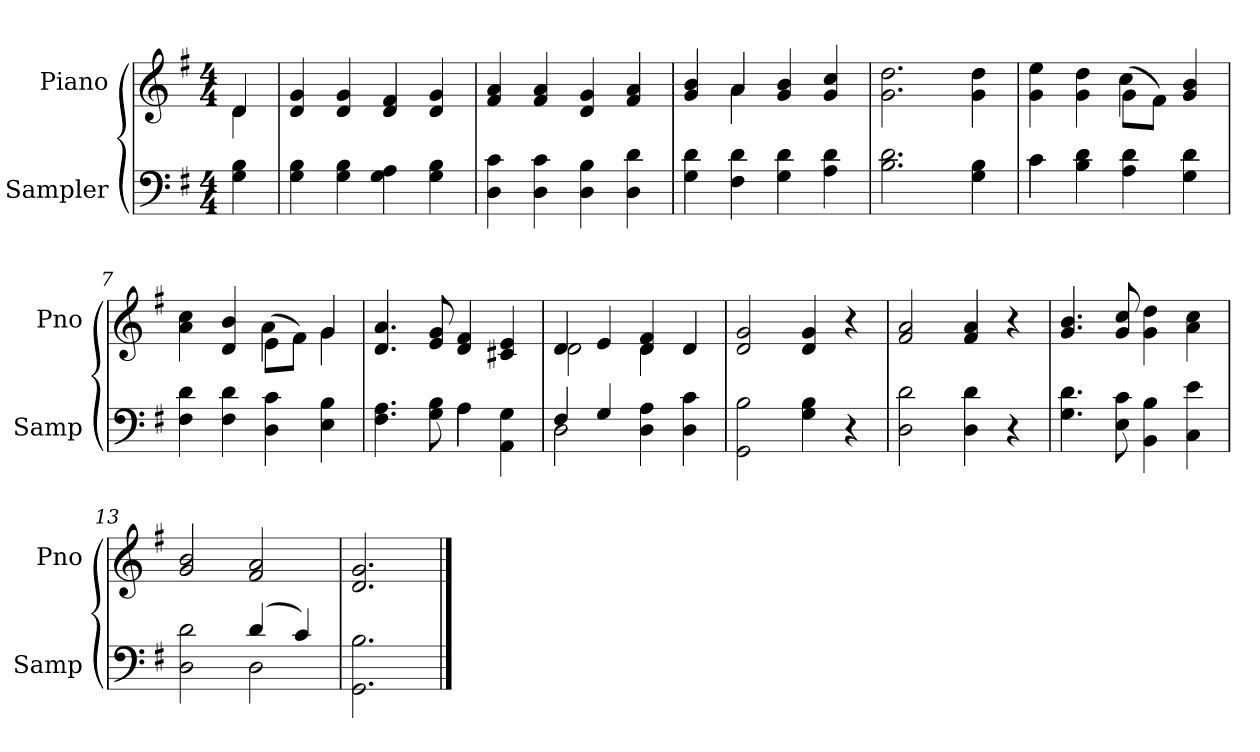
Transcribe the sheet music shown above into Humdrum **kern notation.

**kern	**kern
*part2	*part1
*staff2	*staff1
*I"Sampler	*I"Piano
*I'Samp	*I'Pno
*clefF4	*clefG2
*k[f#]	*k[f#]
*G:	*G:
*M4/4	*M4/4
=1	=1
*	*^
4G 4B	4d/	4d
*	*v	*v
=2	=2
4G 4B	4d 4g
4G 4B	4d 4g
4G 4A	4d 4f#
4G 4B	4d 4g
=3	=3
4D 4c	4f# 4a
4D 4c	4f# 4a
4D 4B	4d 4g
4D 4d	4f# 4a
=4	=4
*	*^
4G 4d	4g 4b	4ryy
4F# 4d	4a/	4a
4G 4d	4g 4b	2ryy
4A 4d	4g 4cc	.
*	*v	*v
=5	=5
2.B 2.d	2.g 2.dd
4G 4B	4g 4dd
=6	=6
*^	*^
4c\	4c	4g 4ee	2ryy
4B 4d	2.ryy	4g 4dd	.
4A 4d	.	(8g\L	4cc
.	.	8f#\J)	.
4G 4d	.	4g 4b	4ryy
*v	*v	*	*
=7	=7	=7
4F# 4d	4a 4cc	2ryy
4F# 4d	4d 4b	.
4D 4c	(8e\L	4a
.	8f#\J)	.
4E 4B	4g/	4g
*	*v	*v
=8	=8
*^	*
4.F# 4.A	2ryy	4.d 4.a
8G 8B	.	8e 8g
4A\	4A	4d 4f#
4AA 4G	4ryy	4c#X 4e
=9	=9	=9
*	*	*^
4F#/	2D	4d/	2d
4G/	.	4e/	.
4D 4A	2ryy	4d 4f#	4d
4D 4c	.	4d/	4ryy
*v	*v	*	*
*	*v	*v
=10	=10
2GG 2B	2d 2g
4G 4B	4d 4g
4r	4r
=11	=11
2D 2d	2f# 2a
4D 4d	4f# 4a
4r	4r
=12	=12
4.G 4.d	4.g 4.b
8E 8c	8g 8cc
4BB 4B	4g 4dd
4C 4e	4a 4cc
=13	=13
*^	*
2D 2d	2ryy	2g 2b
(4d/	2D	2f# 2a
4c/)	.	.
*v	*v	*
=14	=14
2.GG 2.B	2.d 2.g
==	==
*-	*-
